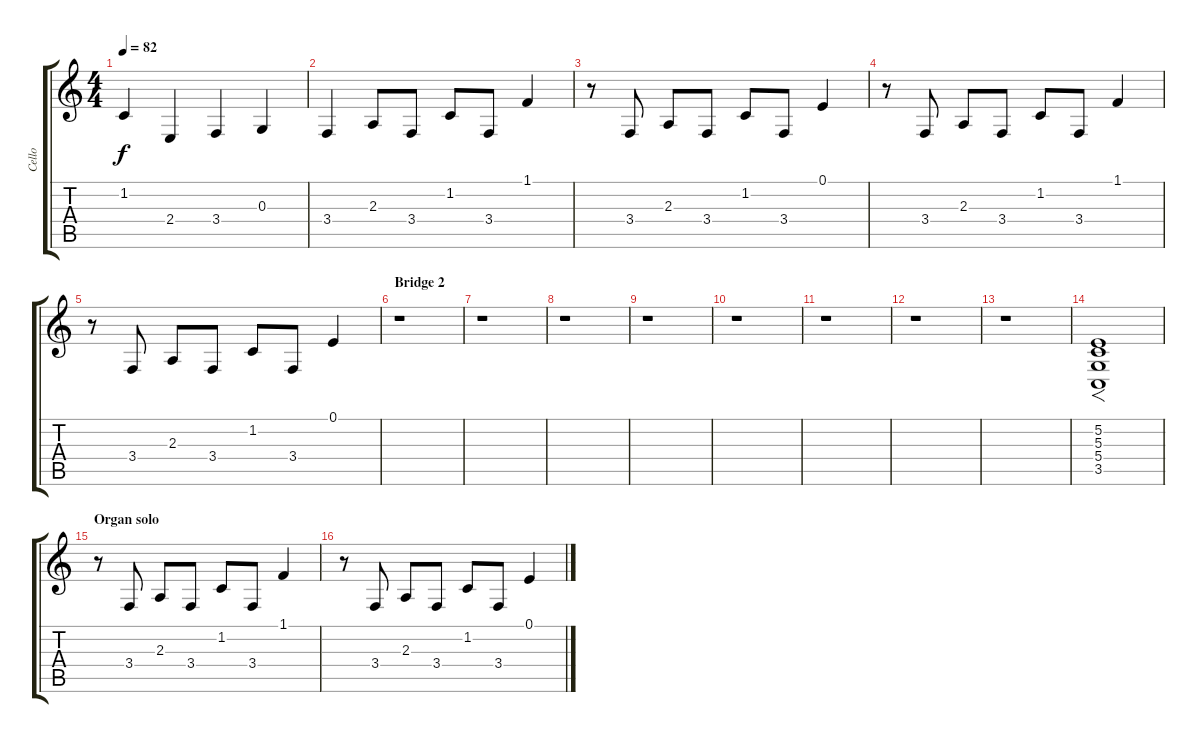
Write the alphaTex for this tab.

\track ("Cello" "Cello") {instrument cello}
\staff {score tabs}
\tuning (E4 B3 G3 D3 A2 E2) {hide}
\ts (4 4)
\tempo 82
\clef g2
\ks c
1.2.4{dy f} 2.4.4 3.4.4 0.3.4 |
3.4.4 2.3.8 3.4.8 1.2.8 3.4.8 1.1.4 |
r.8 3.4.8 2.3.8 3.4.8 1.2.8 3.4.8 0.1.4 |
r.8 3.4.8 2.3.8 3.4.8 1.2.8 3.4.8 1.1.4 |
r.8 3.4.8 2.3.8 3.4.8 1.2.8 3.4.8 0.1.4 |
\section ("" "Bridge 2")
r.1 |
r.1 |
r.1 |
r.1 |
r.1 |
r.1 |
r.1 |
r.1 |
(5.2 5.3 5.4 3.5).1{f} |
\section ("" "Organ solo")
r.8 3.4.8 2.3.8 3.4.8 1.2.8 3.4.8 1.1.4 |
r.8 3.4.8 2.3.8 3.4.8 1.2.8 3.4.8 0.1.4
